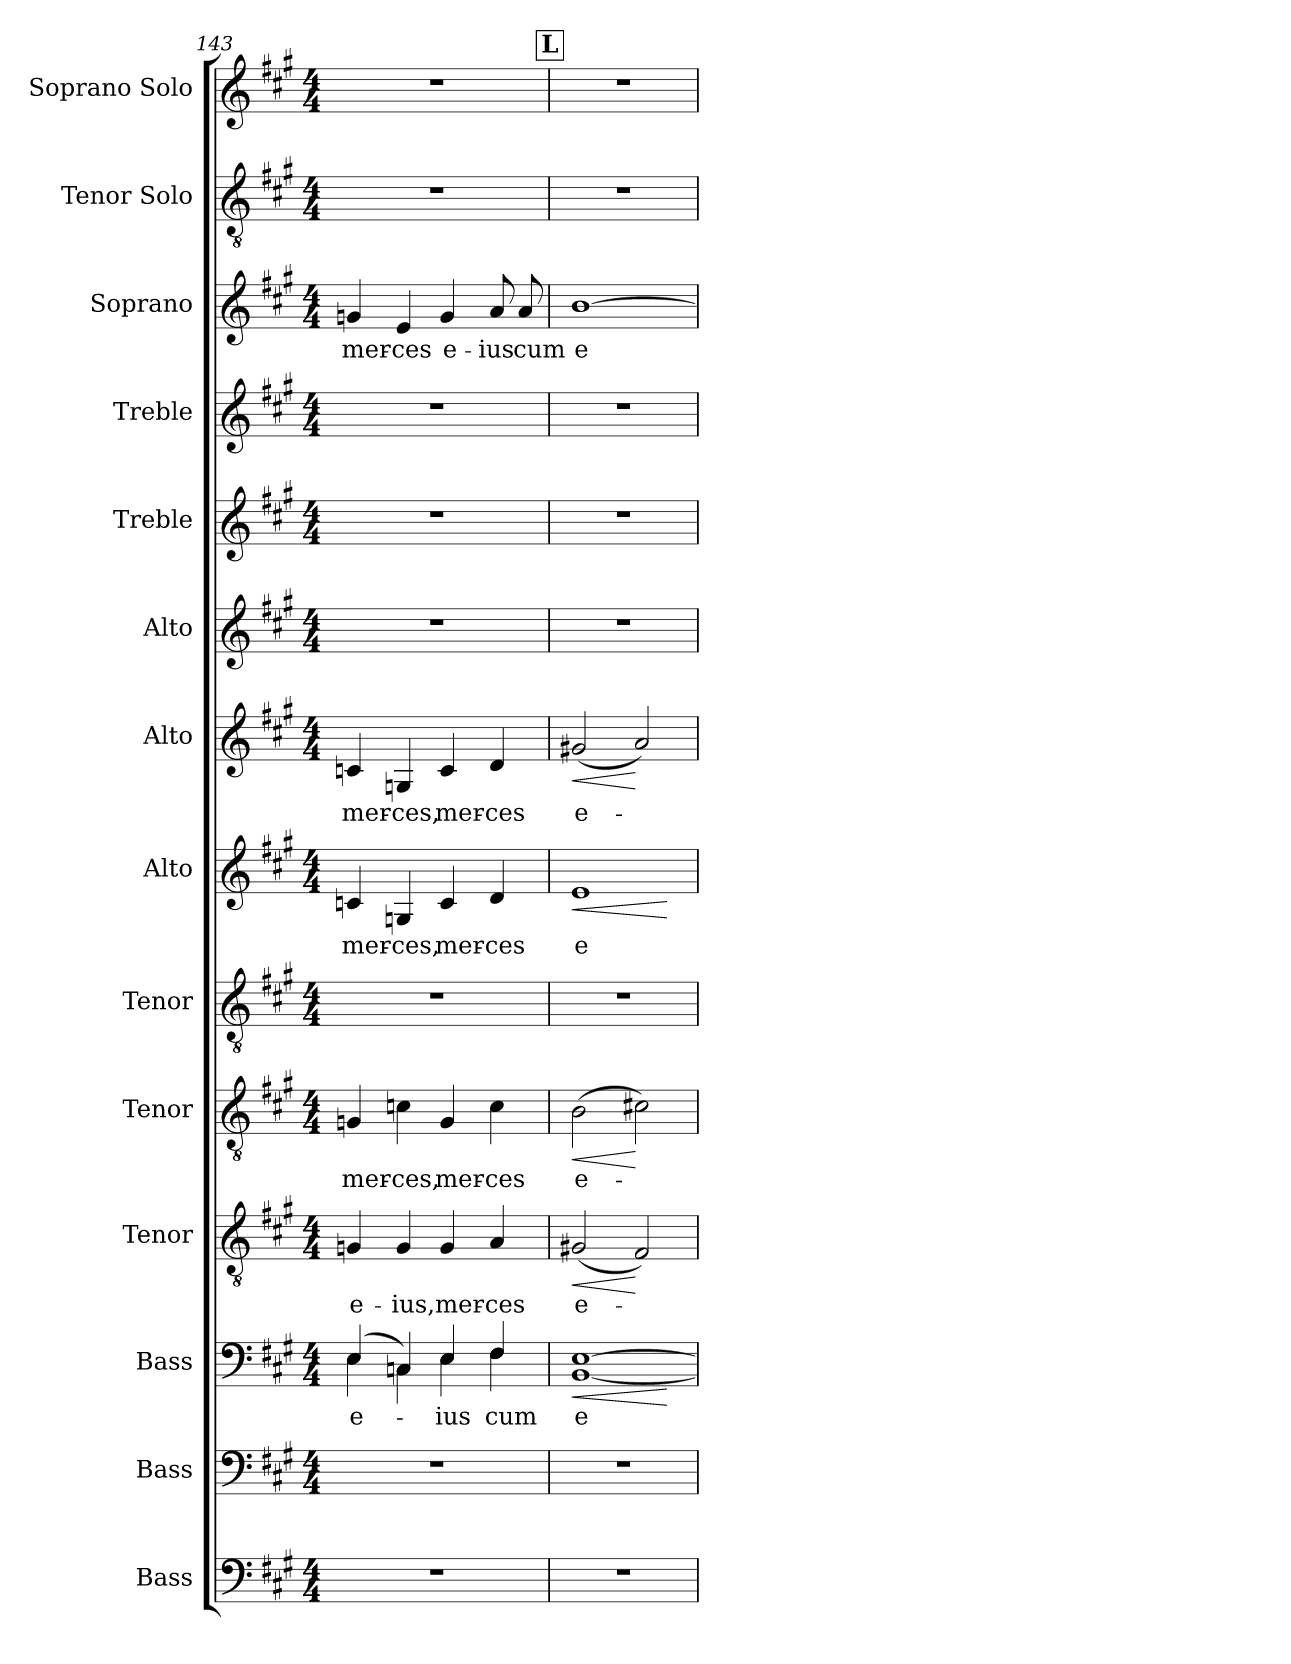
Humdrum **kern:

**kern	**kern	**kern	**text	**dynam	**kern	**text	**dynam	**kern	**text	**dynam	**kern	**kern	**text	**dynam	**kern	**text	**dynam	**kern	**kern	**kern	**kern	**text	**kern	**kern
*part14	*part13	*part12	*part12	*part12	*part11	*part11	*part11	*part10	*part10	*part10	*part9	*part8	*part8	*part8	*part7	*part7	*part7	*part6	*part5	*part4	*part3	*part3	*part2	*part1
*staff14	*staff13	*staff12	*staff12	*staff12	*staff11	*staff11	*staff11	*staff10	*staff10	*staff10	*staff9	*staff8	*staff8	*staff8	*staff7	*staff7	*staff7	*staff6	*staff5	*staff4	*staff3	*staff3	*staff2	*staff1
*I"Bass	*I"Bass	*I"Bass	*	*	*I"Tenor	*	*	*I"Tenor	*	*	*I"Tenor	*I"Alto	*	*	*I"Alto	*	*	*I"Alto	*I"Treble	*I"Treble	*I"Soprano	*	*I"Tenor Solo	*I"Soprano Solo
*I'B. 2.	*I'B. 1.	*I'B.	*	*	*I'T. 2.	*	*	*I'T. 1.	*	*	*I'T.	*I'A. 2.	*	*	*I'A. 1.	*	*	*I'A.	*	*	*I'S.	*	*I'T.  Solo	*I'S.  Solo
*clefF4	*clefF4	*clefF4	*	*	*clefGv2	*	*	*clefGv2	*	*	*clefGv2	*clefG2	*	*	*clefG2	*	*	*clefG2	*clefG2	*clefG2	*clefG2	*	*clefGv2	*clefG2
*	*	*	*	*	*ITrd7c12	*	*	*ITrd7c12	*	*	*ITrd7c12	*	*	*	*	*	*	*	*	*	*	*	*ITrd7c12	*
*k[f#c#g#]	*k[f#c#g#]	*k[f#c#g#]	*	*	*k[f#c#g#]	*	*	*k[f#c#g#]	*	*	*k[f#c#g#]	*k[f#c#g#]	*	*	*k[f#c#g#]	*	*	*k[f#c#g#]	*k[f#c#g#]	*k[f#c#g#]	*k[f#c#g#]	*	*k[f#c#g#]	*k[f#c#g#]
*f#:	*f#:	*f#:	*	*	*f#:	*	*	*f#:	*	*	*f#:	*f#:	*	*	*f#:	*	*	*f#:	*f#:	*f#:	*f#:	*	*f#:	*f#:
*M4/4	*M4/4	*M4/4	*	*	*M4/4	*	*	*M4/4	*	*	*M4/4	*M4/4	*	*	*M4/4	*	*	*M4/4	*M4/4	*M4/4	*M4/4	*	*M4/4	*M4/4
=143	=143	=143	=143	=143	=143	=143	=143	=143	=143	=143	=143	=143	=143	=143	=143	=143	=143	=143	=143	=143	=143	=143	=143	=143
!	!	!	!LO:LY:b:color=#000000	!	!	!	!	!	!	!	!	!	!	!	!	!	!	!	!	!	!	!	!	!
*	*	*^	*	*	*	*	*	*	*	*	*	*	*	*	*	*	*	*	*	*	*	*	*	*
!	!	!	!	!	!	!	!LO:LY:b:color=#000000	!	!	!	!	!	!	!	!	!	!	!	!	!	!	!	!	!	!
!	!	!	!	!	!	!	!	!	!	!LO:LY:b:color=#000000	!	!	!	!	!	!	!	!	!	!	!	!	!	!	!
!	!	!	!	!	!	!	!	!	!	!	!	!	!	!LO:LY:b:color=#000000	!	!	!	!	!	!	!	!	!	!	!
!	!	!	!	!	!	!	!	!	!	!	!	!	!	!	!	!	!LO:LY:b:color=#000000	!	!	!	!	!	!	!	!
!	!	!	!	!	!	!	!	!	!	!	!	!	!	!	!	!	!	!	!	!	!	!	!LO:LY:b:color=#000000	!	!
1r	1r	(4Ei/	4Ei\	e-	.	4GGni/	e-	.	4GGni/	mer-	.	1r	4cni/	mer-	.	4cni/	mer-	.	1r	1r	1r	4gni/	mer-	1r	1r
!	!	!	!	!	!	!	!LO:LY:b:color=#000000	!	!	!	!	!	!	!	!	!	!	!	!	!	!	!	!	!	!
!	!	!	!	!	!	!	!	!	!	!LO:LY:b:color=#000000	!	!	!	!	!	!	!	!	!	!	!	!	!	!	!
!	!	!	!	!	!	!	!	!	!	!	!	!	!	!LO:LY:b:color=#000000	!	!	!	!	!	!	!	!	!	!	!
!	!	!	!	!	!	!	!	!	!	!	!	!	!	!	!	!	!LO:LY:b:color=#000000	!	!	!	!	!	!	!	!
!	!	!	!	!	!	!	!	!	!	!	!	!	!	!	!	!	!	!	!	!	!	!	!LO:LY:b:color=#000000	!	!
.	.	4Cni/)	4Ci\	.	.	4GGi/	-ius,	.	4Cni\	-ces,	.	.	4Gni/	-ces,	.	4Gni/	-ces,	.	.	.	.	4ei/	-ces	.	.
!	!	!	!	!LO:LY:b:color=#000000	!	!	!	!	!	!	!	!	!	!	!	!	!	!	!	!	!	!	!	!	!
!	!	!	!	!	!	!	!LO:LY:b:color=#000000	!	!	!	!	!	!	!	!	!	!	!	!	!	!	!	!	!	!
!	!	!	!	!	!	!	!	!	!	!LO:LY:b:color=#000000	!	!	!	!	!	!	!	!	!	!	!	!	!	!	!
!	!	!	!	!	!	!	!	!	!	!	!	!	!	!LO:LY:b:color=#000000	!	!	!	!	!	!	!	!	!	!	!
!	!	!	!	!	!	!	!	!	!	!	!	!	!	!	!	!	!LO:LY:b:color=#000000	!	!	!	!	!	!	!	!
!	!	!	!	!	!	!	!	!	!	!	!	!	!	!	!	!	!	!	!	!	!	!	!LO:LY:b:color=#000000	!	!
.	.	4Ei/	4Ei\	-ius	.	4GGi/	mer-	.	4GGi/	mer-	.	.	4ci/	mer-	.	4ci/	mer-	.	.	.	.	4gi/	e-	.	.
!	!	!	!	!LO:LY:b:color=#000000	!	!	!	!	!	!	!	!	!	!	!	!	!	!	!	!	!	!	!	!	!
!	!	!	!	!	!	!	!LO:LY:b:color=#000000	!	!	!	!	!	!	!	!	!	!	!	!	!	!	!	!	!	!
!	!	!	!	!	!	!	!	!	!	!LO:LY:b:color=#000000	!	!	!	!	!	!	!	!	!	!	!	!	!	!	!
!	!	!	!	!	!	!	!	!	!	!	!	!	!	!LO:LY:b:color=#000000	!	!	!	!	!	!	!	!	!	!	!
!	!	!	!	!	!	!	!	!	!	!	!	!	!	!	!	!	!LO:LY:b:color=#000000	!	!	!	!	!	!	!	!
!	!	!	!	!	!	!	!	!	!	!	!	!	!	!	!	!	!	!	!	!	!	!	!LO:LY:b:color=#000000	!	!
.	.	4F#i/	4F#i\	cum	.	4AAi/	-ces	.	4Ci\	-ces	.	.	4di/	-ces	.	4di/	-ces	.	.	.	.	8ai/	-ius	.	.
!	!	!	!	!	!	!	!	!	!	!	!	!	!	!	!	!	!	!	!	!	!	!	!LO:LY:b:color=#000000	!	!
.	.	.	.	.	.	.	.	.	.	.	.	.	.	.	.	.	.	.	.	.	.	8ai/	cum	.	.
!!LO:REH:place=s1:B:color=#000000:enc=box:fs=15.998:t=L
=144	=144	=144	=144	=144	=144	=144	=144	=144	=144	=144	=144	=144	=144	=144	=144	=144	=144	=144	=144	=144	=144	=144	=144	=144	=144
!	!	!	!	!LO:LY:b:color=#000000	!LO:HP:b	!	!	!	!	!	!	!	!	!	!	!	!	!	!	!	!	!	!	!	!
!	!	!	!	!	!	!	!LO:LY:b:color=#000000	!LO:HP:b	!	!	!	!	!	!	!	!	!	!	!	!	!	!	!	!	!
!	!	!	!	!	!	!	!	!	!	!LO:LY:b:color=#000000	!LO:HP:b	!	!	!	!	!	!	!	!	!	!	!	!	!	!
!	!	!	!	!	!	!	!	!	!	!	!	!	!	!LO:LY:b:color=#000000	!LO:HP:b	!	!	!	!	!	!	!	!	!	!
!	!	!	!	!	!	!	!	!	!	!	!	!	!	!	!	!	!LO:LY:b:color=#000000	!LO:HP:b	!	!	!	!	!	!	!
!	!	!	!	!	!	!	!	!	!	!	!	!	!	!	!	!	!	!	!	!	!	!	!LO:LY:b:color=#000000	!	!
1r	1r	[1Ei	[1BBi	e-	<	(2GG#Xi/	e-	<	(2BBi\	e-	<	1r	1ei	e-	<	(2g#Xi/	e-	<	1r	1r	1r	[1bi	e-	1r	1r
.	.	.	.	.	.	2FF#i/)	.	[	2C#Xi\)	.	[	.	.	.	.	2ai/)	.	[	.	.	.	.	.	.	.
*	*	*v	*v	*	*	*	*	*	*	*	*	*	*	*	*	*	*	*	*	*	*	*	*	*	*
.	.	.	.	[	.	.	.	.	.	.	.	.	.	[	.	.	.	.	.	.	.	.	.	.
=	=	=	=	=	=	=	=	=	=	=	=	=	=	=	=	=	=	=	=	=	=	=	=	=
*-	*-	*-	*-	*-	*-	*-	*-	*-	*-	*-	*-	*-	*-	*-	*-	*-	*-	*-	*-	*-	*-	*-	*-	*-
